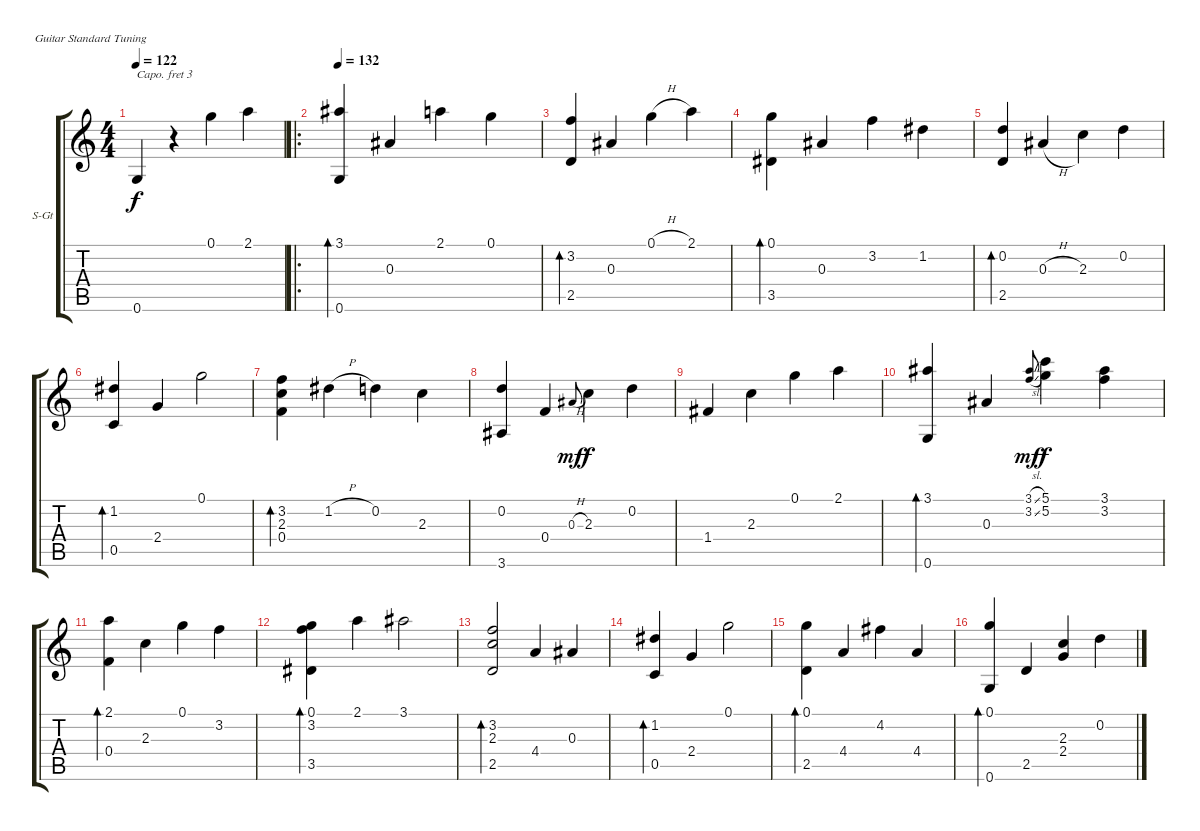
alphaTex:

\bracketExtendMode groupsimilarinstruments
\firstSystemTrackNameOrientation horizontal
\otherSystemsTrackNameOrientation horizontal
\track ("Track 1" "S-Gt") {instrument acousticguitarsteel}
\staff {score tabs}
\capo 3
\tuning (E4 B3 G3 D3 A2 E2)
\ts (4 4)
\tempo 122
\clef g2
\ks c
0.6.4{dy f} r.4 0.1.4 2.1.4 |
\ro
\tempo 132
(3.1 0.6).4{bd 120} 0.3.4 2.1.4 0.1.4 |
(3.2 2.5).4{bd 120} 0.3.4 0.1{h}.4 2.1.4 |
(0.1 3.5).4{bd 120} 0.3.4 3.2.4 1.2.4 |
(0.2 2.5).4{bd 120} 0.3{h}.4 2.3.4 0.2.4 |
(1.2 0.5).4{bd 120} 2.4.4 0.1.2 |
(3.2 2.3 0.4).4{bd 120} 1.2{h}.4 0.2.4 2.3.4 |
(0.2 3.6).4 0.4.4 0.3{h}.8{gr onbeat dy mf} 2.3.4{dy f} 0.2.4 |
1.4.4 2.3.4 0.1.4 2.1.4 |
(3.1 0.6).4{bd 120} 0.3.4 (3.1{sl} 3.2{sl}).8{gr onbeat dy mf} (5.1 5.2).4{dy f} (3.1 3.2).4 |
(2.1 0.4).4{bd 120} 2.3.4 0.1.4 3.2.4 |
(0.1 3.2 3.5).4{bd 240} 2.1.4 3.1.2 |
(3.2 2.3 2.5).2{bd 120} 4.4.4 0.3.4 |
(1.2 0.5).4{bd 120} 2.4.4 0.1.2 |
(0.1 2.5).4{bd 120} 4.4.4 4.2.4 4.4.4 |
(0.1 0.6).4{bd 120} 2.5.4 (2.3 2.4).4 0.2.4
